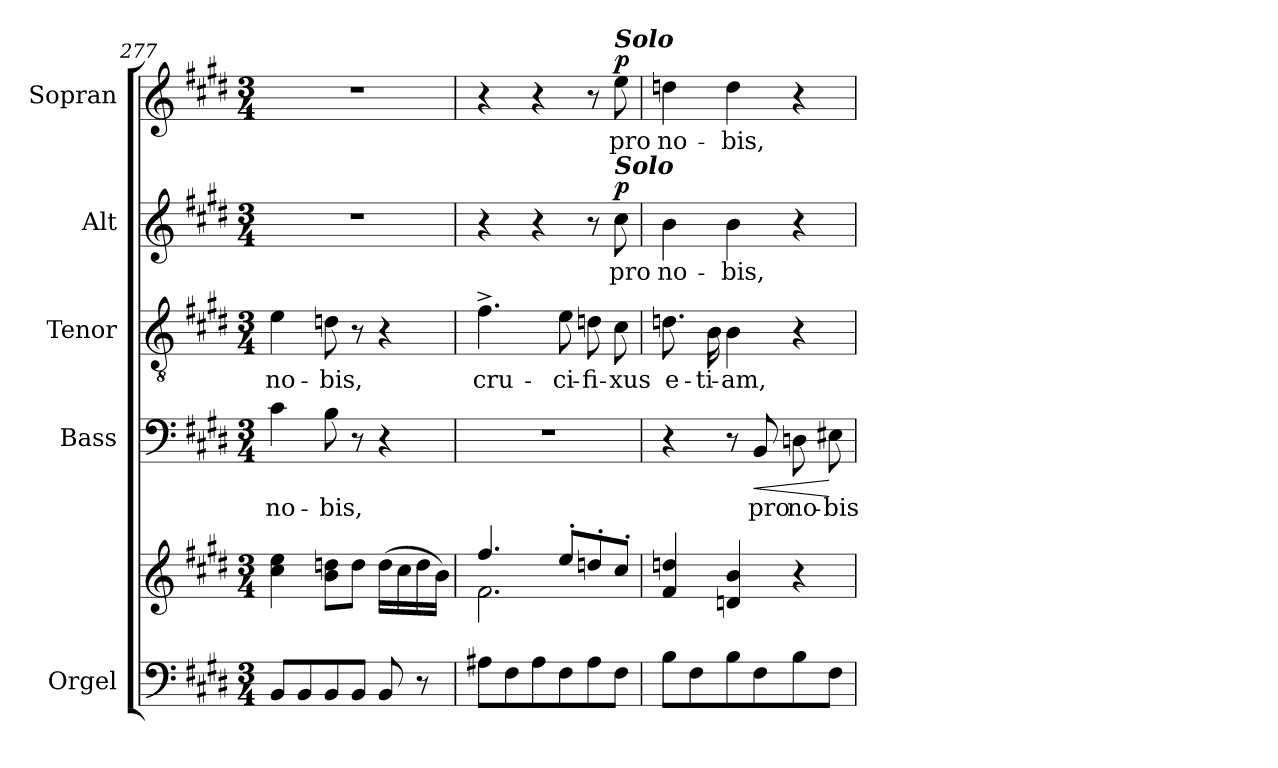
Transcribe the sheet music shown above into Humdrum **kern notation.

**kern	**kern	**kern	**text	**dynam	**kern	**text	**kern	**text	**dynam	**kern	**text	**dynam
*part5	*part5	*part4	*part4	*part4	*part3	*part3	*part2	*part2	*part2	*part1	*part1	*part1
*staff6	*staff5	*staff4	*staff4	*staff4	*staff3	*staff3	*staff2	*staff2	*staff2	*staff1	*staff1	*staff1
*I"Orgel	*	*I"Bass	*	*	*I"Tenor	*	*I"Alt	*	*	*I"Sopran	*	*
*I'Org.	*	*I'B.	*	*	*I'T.	*	*I'A.	*	*	*I'S.	*	*
*clefF4	*clefG2	*clefF4	*	*	*clefGv2	*	*clefG2	*	*	*clefG2	*	*
*k[f#c#g#d#]	*k[f#c#g#d#]	*k[f#c#g#d#]	*	*	*k[f#c#g#d#]	*	*k[f#c#g#d#]	*	*	*k[f#c#g#d#]	*	*
*E:	*E:	*E:	*	*	*E:	*	*E:	*	*	*E:	*	*
*M3/4	*M3/4	*M3/4	*	*	*M3/4	*	*M3/4	*	*	*M3/4	*	*
=277	=277	=277	=277	=277	=277	=277	=277	=277	=277	=277	=277	=277
!	!	!	!LO:LY:b	!	!	!LO:LY:b	!	!	!	!	!	!
8BB/L	4cc#\ 4ee\	4c#\	no-	.	4e\	no-	2.r	.	.	2.r	.	.
8BB/	.	.	.	.	.	.	.	.	.	.	.	.
!	!	!	!LO:LY:b	!	!	!LO:LY:b	!	!	!	!	!	!
8BB/	8b\ 8ddn\L	8B\	-bis,	.	8dn\	-bis,	.	.	.	.	.	.
8BB/J	8dd\J	8r	.	.	8r	.	.	.	.	.	.	.
8BB/	(>16dd\LL	4r	.	.	4r	.	.	.	.	.	.	.
.	16cc#\	.	.	.	.	.	.	.	.	.	.	.
8r	16dd\	.	.	.	.	.	.	.	.	.	.	.
.	16b\JJ)	.	.	.	.	.	.	.	.	.	.	.
=278	=278	=278	=278	=278	=278	=278	=278	=278	=278	=278	=278	=278
*	*^	*	*	*	*	*	*	*	*	*	*	*
!	!	!	!	!	!	!	!LO:LY:b	!	!	!	!	!	!
8A#X\L	4.ff#/	2.f#\	2.r	.	.	4.f#^>\	cru-	4r	.	.	4r	.	.
8F#\	.	.	.	.	.	.	.	.	.	.	.	.	.
8A#\	.	.	.	.	.	.	.	4r	.	.	4r	.	.
!	!	!	!	!	!	!	!LO:LY:b	!	!	!	!	!	!
8F#\	8ee'</L	.	.	.	.	8e\	-ci-	.	.	.	.	.	.
!	!	!	!	!	!	!	!LO:LY:b	!	!	!	!	!	!
8A#\	8ddn'</	.	.	.	.	8dn\	-fi-	8r	.	.	8r	.	.
!	!	!	!	!	!	!	!	!	!	!	!LO:TX:a:Bi:t=Solo	!	!
!	!	!	!	!	!	!	!	!LO:TX:a:Bi:t=Solo	!	!	!	!	!
!	!	!	!	!	!	!	!LO:LY:b	!	!LO:LY:b	!LO:DY:a	!	!LO:LY:b	!LO:DY:a
8F#\J	8cc#'</J	.	.	.	.	8c#\	-xus	8cc#\	pro	p	8ee\	pro	p
*	*v	*v	*	*	*	*	*	*	*	*	*	*	*
=279	=279	=279	=279	=279	=279	=279	=279	=279	=279	=279	=279	=279
!	!	!	!	!	!	!LO:LY:b	!	!LO:LY:b	!	!	!LO:LY:b	!
8B\L	4f#/ 4ddn/	4r	.	.	8.dn\	e-	4b\	no-	.	4ddn\	no-	.
8F#\	.	.	.	.	.	.	.	.	.	.	.	.
!	!	!	!	!	!	!LO:LY:b	!	!	!	!	!	!
.	.	.	.	.	16B\	-ti-	.	.	.	.	.	.
!	!	!	!	!	!	!LO:LY:b	!	!LO:LY:b	!	!	!LO:LY:b	!
8B\	4dn/ 4b/	8r	.	.	4B\	-am,	4b\	-bis,	.	4dd\	-bis,	.
!	!	!	!LO:LY:b	!LO:HP:b	!	!	!	!	!	!	!	!
8F#\	.	8BB/	pro	<	.	.	.	.	.	.	.	.
!	!	!	!LO:LY:b	!	!	!	!	!	!	!	!	!
8B\	4r	8Dn\	no-	.	4r	.	4r	.	.	4r	.	.
!	!	!	!LO:LY:b	!	!	!	!	!	!	!	!	!
8F#\J	.	8E#X\	-bis	[	.	.	.	.	.	.	.	.
=	=	=	=	=	=	=	=	=	=	=	=	=
*-	*-	*-	*-	*-	*-	*-	*-	*-	*-	*-	*-	*-
